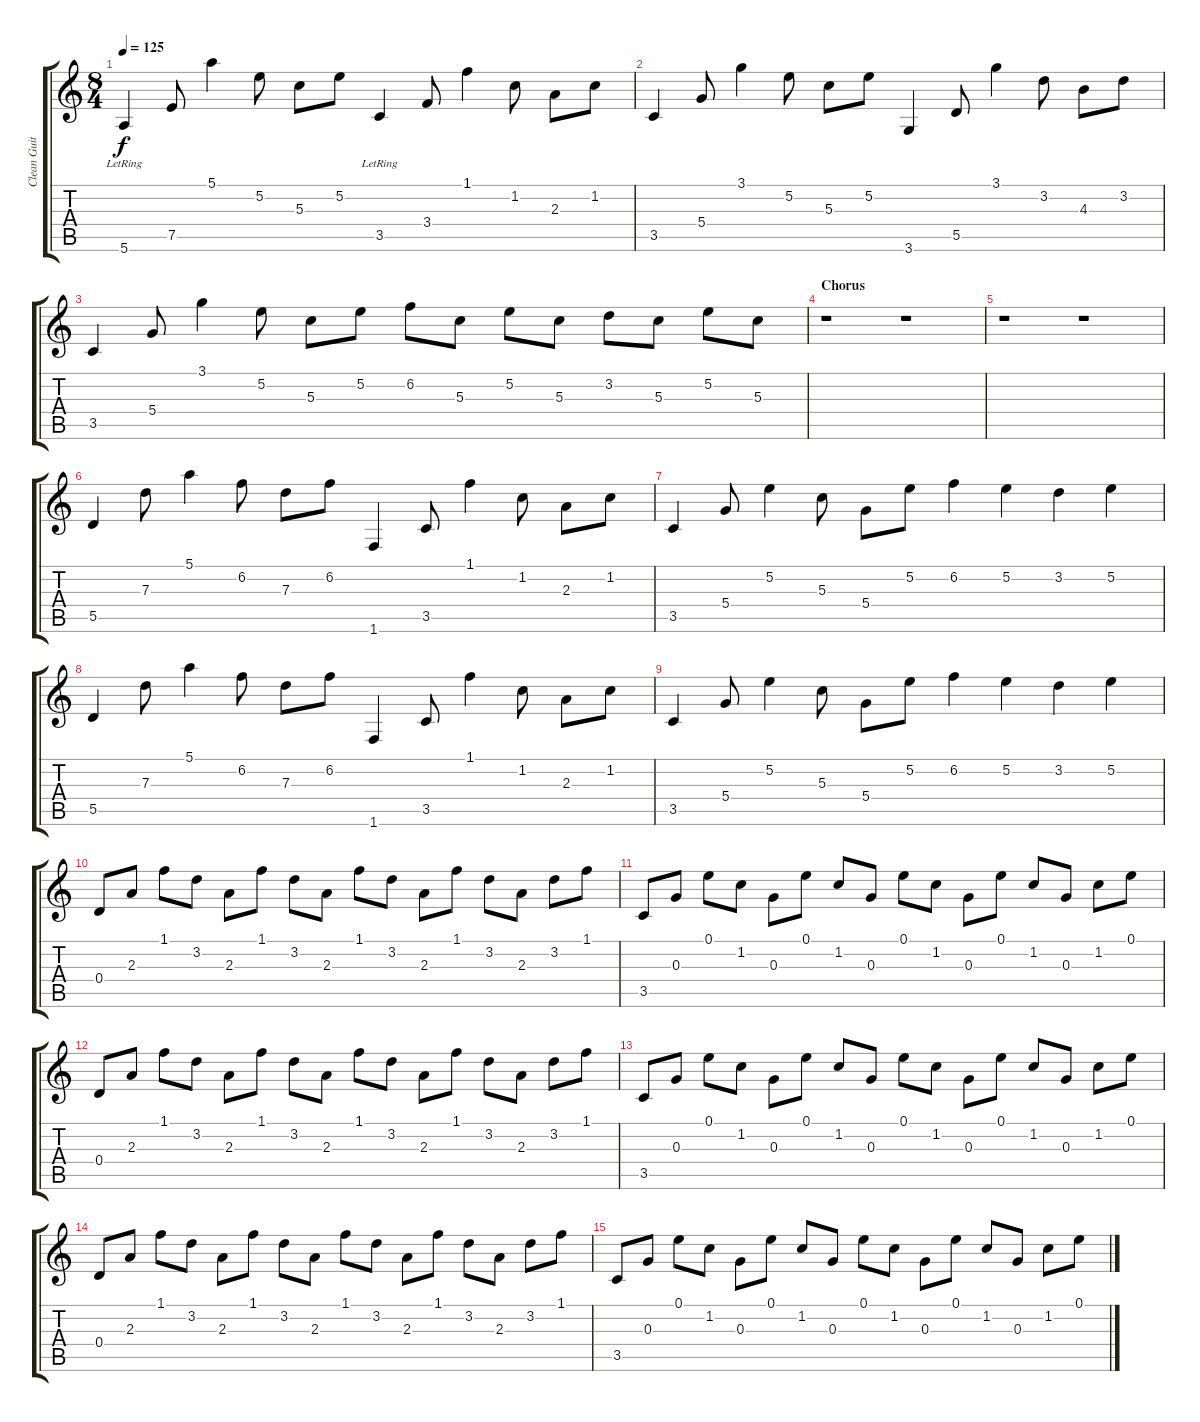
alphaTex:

\track ("Clean Guitar" "Clean Guit") {instrument electricguitarclean}
\staff {score tabs}
\tuning (E4 B3 G3 D3 A2 E2) {hide}
\ts (8 4)
\tempo 125
\clef g2
\ks c
5.6{lr}.4{dy f} 7.5.8 5.1.4 5.2.8 5.3.8 5.2.8 3.5{lr}.4 3.4.8 1.1.4 1.2.8 2.3.8 1.2.8 |
3.5.4 5.4.8 3.1.4 5.2.8 5.3.8 5.2.8 3.6.4 5.5.8 3.1.4 3.2.8 4.3.8 3.2.8 |
3.5.4 5.4.8 3.1.4 5.2.8 5.3.8 5.2.8 6.2.8 5.3.8 5.2.8 5.3.8 3.2.8 5.3.8 5.2.8 5.3.8 |
\section ("" "Chorus")
r.1 r.1 |
r.1 r.1 |
5.5.4 7.3.8 5.1.4 6.2.8 7.3.8 6.2.8 1.6.4 3.5.8 1.1.4 1.2.8 2.3.8 1.2.8 |
3.5.4 5.4.8 5.2.4 5.3.8 5.4.8 5.2.8 6.2.4 5.2.4 3.2.4 5.2.4 |
5.5.4 7.3.8 5.1.4 6.2.8 7.3.8 6.2.8 1.6.4 3.5.8 1.1.4 1.2.8 2.3.8 1.2.8 |
3.5.4 5.4.8 5.2.4 5.3.8 5.4.8 5.2.8 6.2.4 5.2.4 3.2.4 5.2.4 |
0.4.8 2.3.8 1.1.8 3.2.8 2.3.8 1.1.8 3.2.8 2.3.8 1.1.8 3.2.8 2.3.8 1.1.8 3.2.8 2.3.8 3.2.8 1.1.8 |
3.5.8 0.3.8 0.1.8 1.2.8 0.3.8 0.1.8 1.2.8 0.3.8 0.1.8 1.2.8 0.3.8 0.1.8 1.2.8 0.3.8 1.2.8 0.1.8 |
0.4.8 2.3.8 1.1.8 3.2.8 2.3.8 1.1.8 3.2.8 2.3.8 1.1.8 3.2.8 2.3.8 1.1.8 3.2.8 2.3.8 3.2.8 1.1.8 |
3.5.8 0.3.8 0.1.8 1.2.8 0.3.8 0.1.8 1.2.8 0.3.8 0.1.8 1.2.8 0.3.8 0.1.8 1.2.8 0.3.8 1.2.8 0.1.8 |
0.4.8 2.3.8 1.1.8 3.2.8 2.3.8 1.1.8 3.2.8 2.3.8 1.1.8 3.2.8 2.3.8 1.1.8 3.2.8 2.3.8 3.2.8 1.1.8 |
3.5.8 0.3.8 0.1.8 1.2.8 0.3.8 0.1.8 1.2.8 0.3.8 0.1.8 1.2.8 0.3.8 0.1.8 1.2.8 0.3.8 1.2.8 0.1.8
